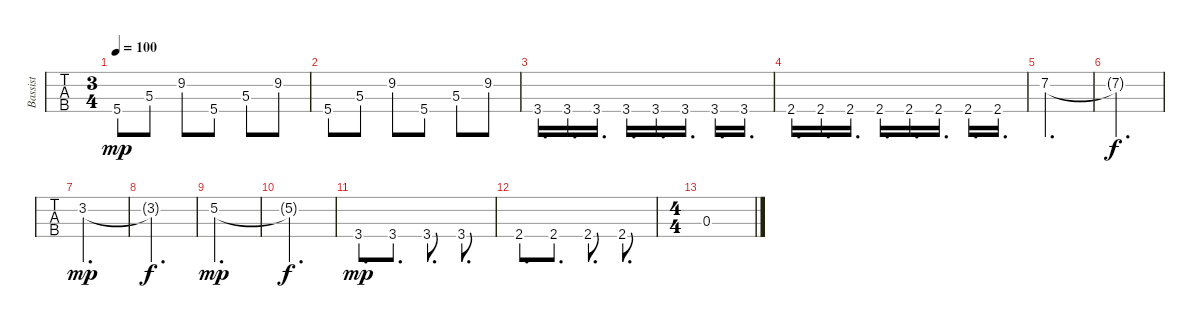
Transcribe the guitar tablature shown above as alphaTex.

\track ("Bassist" "Bassist") {instrument electricbassfinger}
\staff {tabs}
\tuning (F2 C2 G1 C1) {hide}
\ts (3 4)
\tempo 100
\clef f4
\ks c
5.4.8{dy mp} 5.3.8 9.2.8 5.4.8 5.3.8 9.2.8 |
5.4.8 5.3.8 9.2.8 5.4.8 5.3.8 9.2.8 |
3.4.16{d} 3.4.16{d} 3.4.16{d} 3.4.16{d} 3.4.16{d} 3.4.16{d} 3.4.16{d} 3.4.16{d} |
2.4.16{d} 2.4.16{d} 2.4.16{d} 2.4.16{d} 2.4.16{d} 2.4.16{d} 2.4.16{d} 2.4.16{d} |
7.2.2{d} |
7.2{t}.2{d dy f} |
3.2.2{d dy mp} |
3.2{t}.2{d dy f} |
5.2.2{d dy mp} |
5.2{t}.2{d dy f} |
3.4.8{d dy mp} 3.4.8{d} 3.4.8{d} 3.4.8{d} |
2.4.8{d} 2.4.8{d} 2.4.8{d} 2.4.8{d} |
\ts (4 4)
0.3.1
